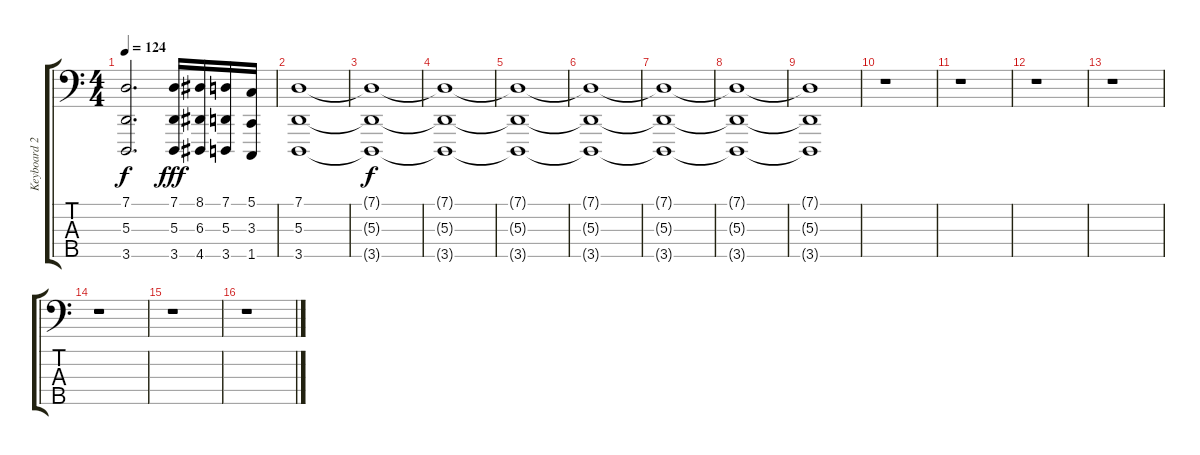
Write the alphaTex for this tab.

\track ("Keyboard 2" "Keyboard 2") {instrument stringensemble1}
\staff {score tabs}
\tuning (G2 D2 A1 E1 B0) {hide}
\ts (4 4)
\tempo 124
\clef f4
\ks c
(7.1{t} 5.3{t} 3.5{t}).2{d dy f} (7.1 5.3 3.5).16{dy fff} (8.1 6.3 4.5).16 (7.1 5.3 3.5).16 (5.1 3.3 1.5).16 |
(7.1 5.3 3.5).1 |
(7.1{t} 5.3{t} 3.5{t}).1{dy f} |
(7.1{t} 5.3{t} 3.5{t}).1 |
(7.1{t} 5.3{t} 3.5{t}).1 |
(7.1{t} 5.3{t} 3.5{t}).1 |
(7.1{t} 5.3{t} 3.5{t}).1 |
(7.1{t} 5.3{t} 3.5{t}).1 |
(7.1{t} 5.3{t} 3.5{t}).1 |
r.1 |
r.1 |
r.1 |
r.1 |
r.1 |
r.1 |
r.1
